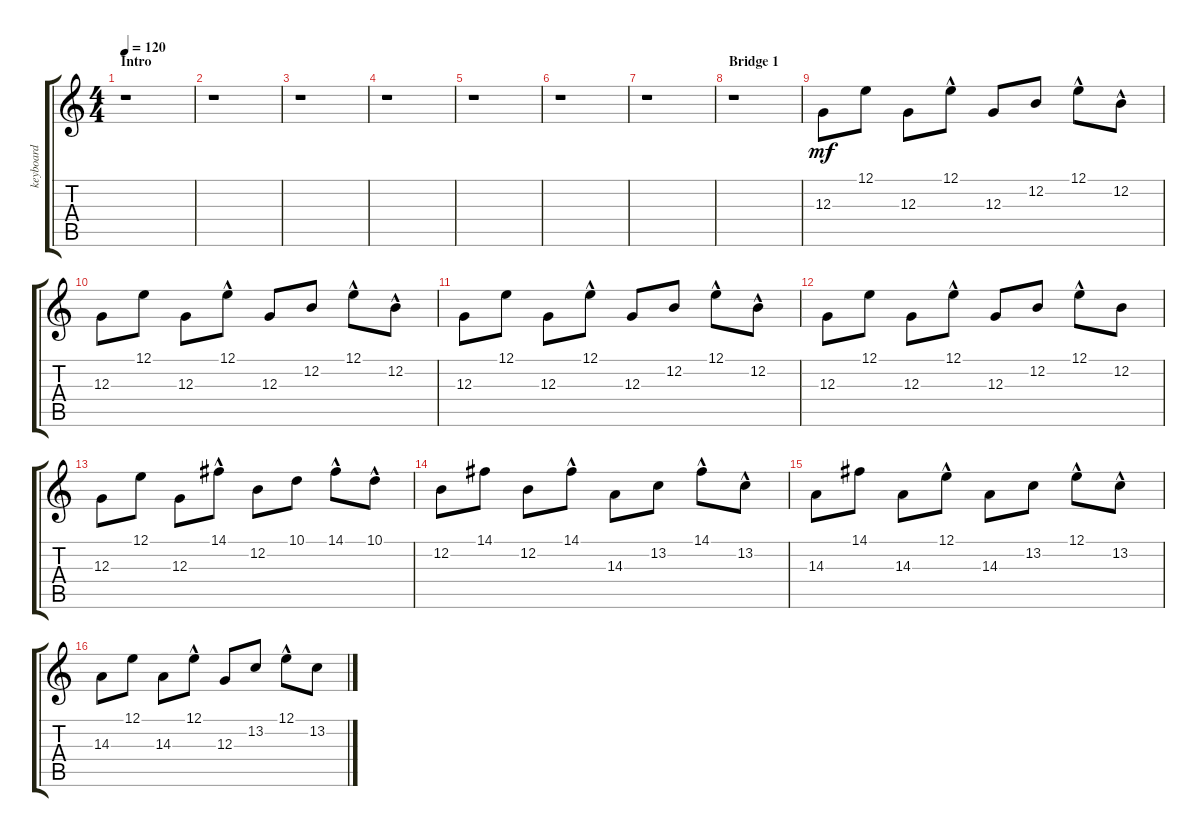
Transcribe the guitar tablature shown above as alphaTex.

\track ("keyboard" "keyboard") {instrument electricgrandpiano}
\staff {score tabs}
\tuning (E4 B3 G3 D3 A2 E2) {hide}
\ts (4 4)
\section ("" "Intro")
\tempo 120
\clef g2
\ks c
r.1{dy mf instrument electricgrandpiano} |
r.1 |
r.1 |
r.1 |
r.1 |
r.1 |
r.1 |
\section ("" "Bridge 1")
r.1 |
12.3.8 12.1.8 12.3.8 12.1{hac}.8 12.3.8 12.2.8 12.1{hac}.8 12.2{hac}.8 |
12.3.8 12.1.8 12.3.8 12.1{hac}.8 12.3.8 12.2.8 12.1{hac}.8 12.2{hac}.8 |
12.3.8 12.1.8 12.3.8 12.1{hac}.8 12.3.8 12.2.8 12.1{hac}.8 12.2{hac}.8 |
12.3.8 12.1.8 12.3.8 12.1{hac}.8 12.3.8 12.2.8 12.1{hac}.8 12.2.8 |
12.3.8 12.1.8 12.3.8 14.1{hac}.8 12.2.8 10.1.8 14.1{hac}.8 10.1{hac}.8 |
12.2.8 14.1.8 12.2.8 14.1{hac}.8 14.3.8 13.2.8 14.1{hac}.8 13.2{hac}.8 |
14.3.8 14.1.8 14.3.8 12.1{hac}.8 14.3.8 13.2.8 12.1{hac}.8 13.2{hac}.8 |
14.3.8 12.1.8 14.3.8 12.1{hac}.8 12.3.8 13.2.8 12.1{hac}.8 13.2.8
